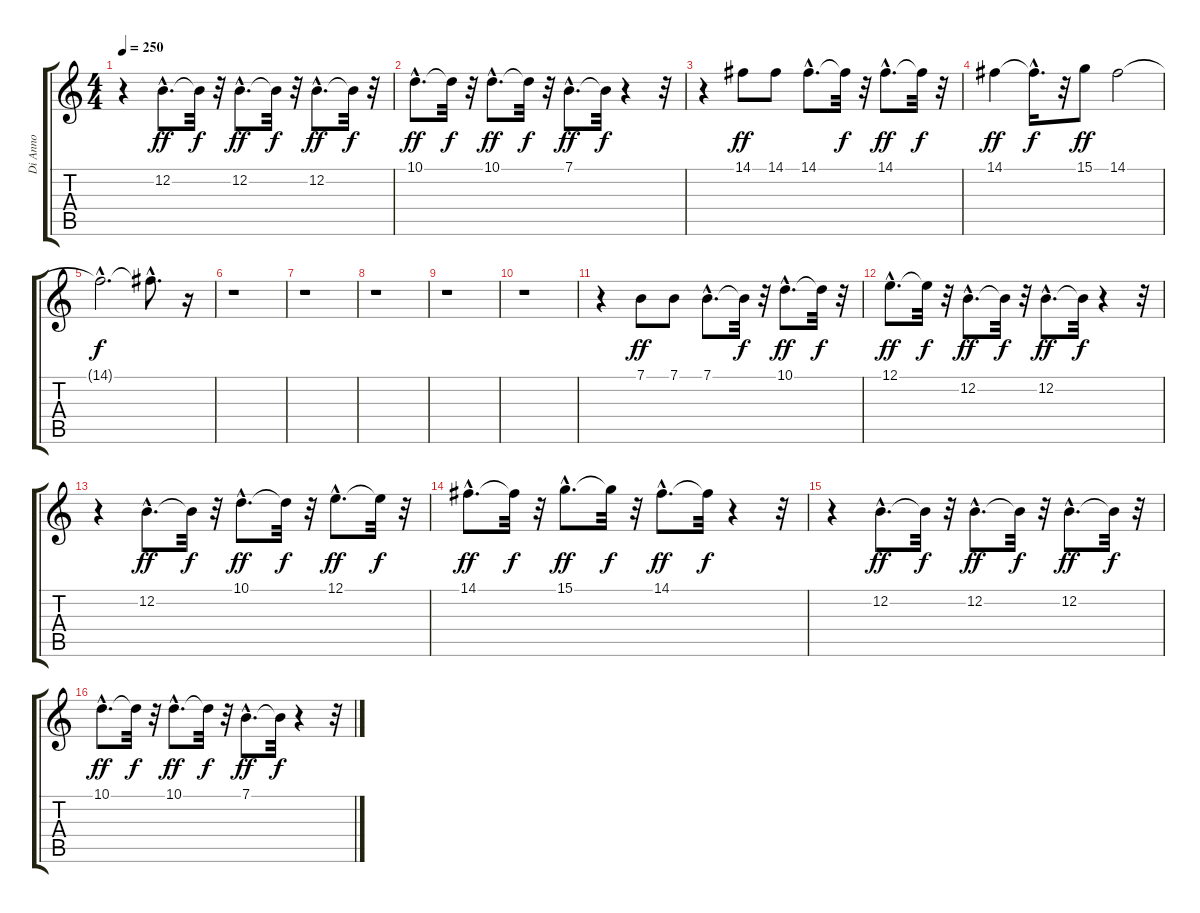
\track ("Di Anno" "Di Anno") {instrument choiraahs}
\staff {score tabs}
\tuning (E4 B3 G3 D3 A2 E2) {hide}
\ts (4 4)
\tempo 250
\clef g2
\ks c
r.4{dy f} 12.2{hac}.8{d dy ff} 12.2{t}.32{dy f} r.32 12.2{hac}.8{d dy ff} 12.2{t}.32{dy f} r.32 12.2{hac}.8{d dy ff} 12.2{t}.32{dy f} r.32 |
10.1{hac}.8{d dy ff} 10.1{t}.32{dy f} r.32 10.1{hac}.8{d dy ff} 10.1{t}.32{dy f} r.32 7.1{hac}.8{d dy ff} 7.1{t}.32{dy f} r.4 r.32 |
r.4 14.1.8{dy ff} 14.1.8 14.1{hac}.8{d} 14.1{t}.32{dy f} r.32 14.1{hac}.8{d dy ff} 14.1{t}.32{dy f} r.32 |
14.1.4{dy ff} 14.1{hac t}.16{d dy f} r.32 15.1.8{dy ff} 14.1.2 |
14.1{hac t}.2{d dy f} 14.1{hac t}.8{d} r.16 |
r.1 |
r.1 |
r.1 |
r.1 |
r.1 |
r.4 7.1.8{dy ff} 7.1.8 7.1{hac}.8{d} 7.1{t}.32{dy f} r.32 10.1{hac}.8{d dy ff} 10.1{t}.32{dy f} r.32 |
12.1{hac}.8{d dy ff} 12.1{t}.32{dy f} r.32 12.2{hac}.8{d dy ff} 12.2{t}.32{dy f} r.32 12.2{hac}.8{d dy ff} 12.2{t}.32{dy f} r.4 r.32 |
r.4 12.2{hac}.8{d dy ff} 12.2{t}.32{dy f} r.32 10.1{hac}.8{d dy ff} 10.1{t}.32{dy f} r.32 12.1{hac}.8{d dy ff} 12.1{t}.32{dy f} r.32 |
14.1{hac}.8{d dy ff} 14.1{t}.32{dy f} r.32 15.1{hac}.8{d dy ff} 15.1{t}.32{dy f} r.32 14.1{hac}.8{d dy ff} 14.1{t}.32{dy f} r.4 r.32 |
r.4 12.2{hac}.8{d dy ff} 12.2{t}.32{dy f} r.32 12.2{hac}.8{d dy ff} 12.2{t}.32{dy f} r.32 12.2{hac}.8{d dy ff} 12.2{t}.32{dy f} r.32 |
10.1{hac}.8{d dy ff} 10.1{t}.32{dy f} r.32 10.1{hac}.8{d dy ff} 10.1{t}.32{dy f} r.32 7.1{hac}.8{d dy ff} 7.1{t}.32{dy f} r.4 r.32
